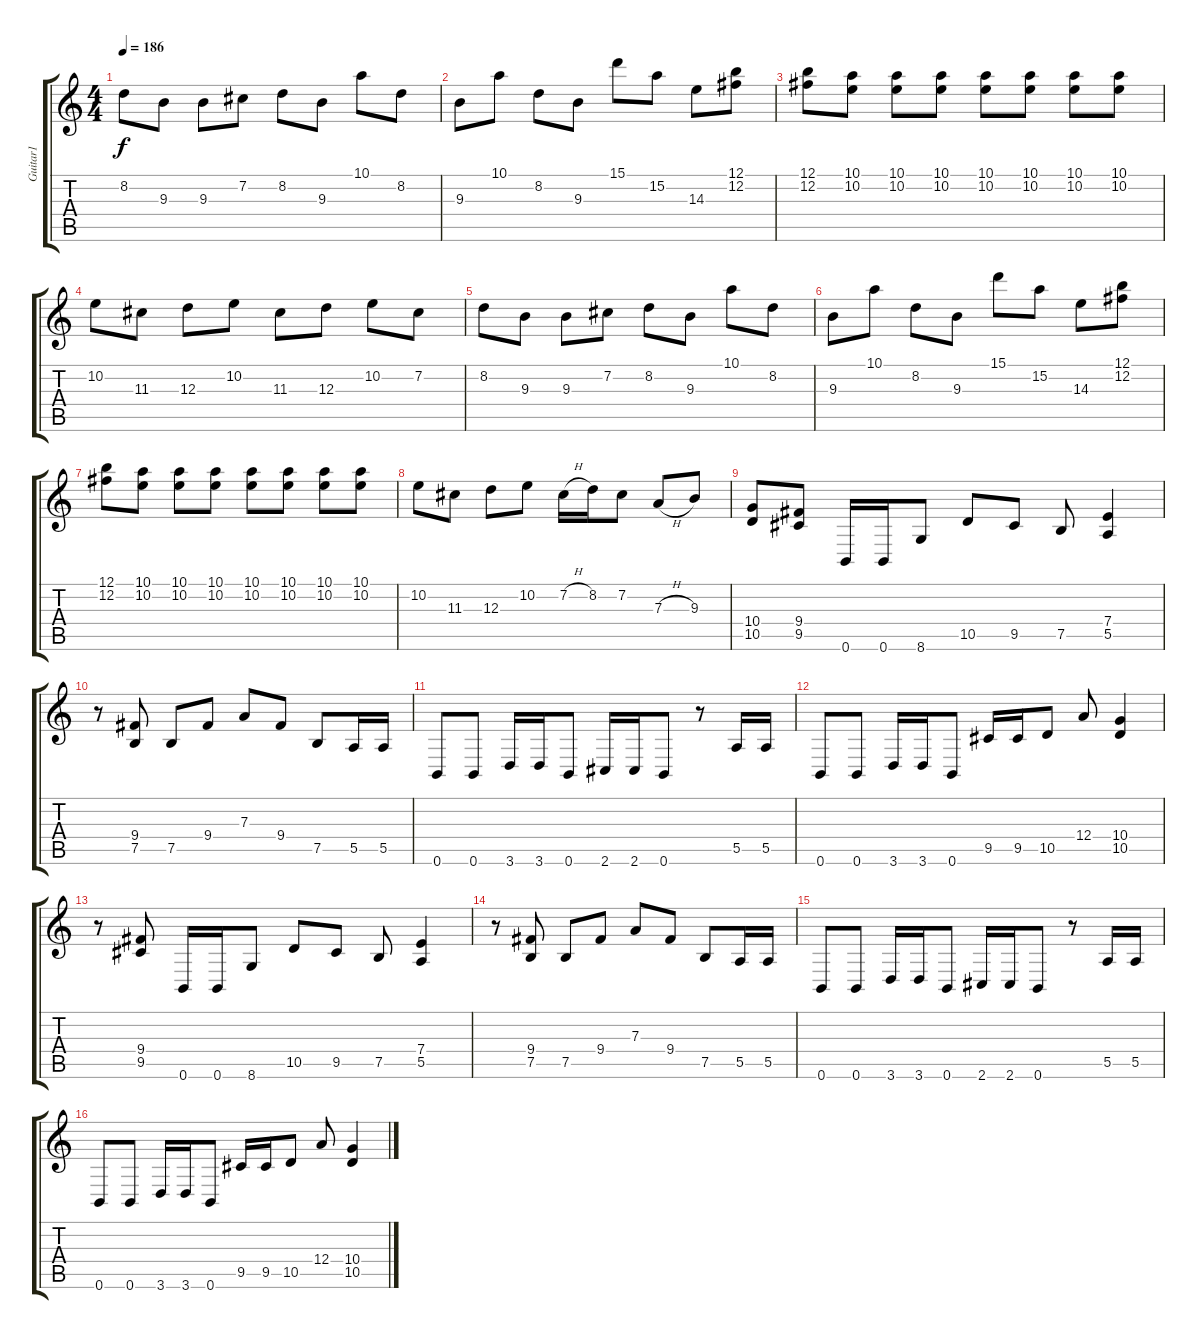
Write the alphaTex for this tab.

\track ("Guitar1" "Guitar1") {instrument distortionguitar}
\staff {score tabs}
\tuning (B3 Gb3 D3 A2 E2 B1) {hide}
\ts (4 4)
\tempo 186
\clef g2
\ks c
8.2.8{dy f} 9.3.8 9.3.8 7.2.8 8.2.8 9.3.8 10.1.8 8.2.8 |
9.3.8 10.1.8 8.2.8 9.3.8 15.1.8 15.2.8 14.3.8 (12.1 12.2).8 |
(12.1 12.2).8 (10.1 10.2).8 (10.1 10.2).8 (10.1 10.2).8 (10.1 10.2).8 (10.1 10.2).8 (10.1 10.2).8 (10.1 10.2).8 |
10.2.8 11.3.8 12.3.8 10.2.8 11.3.8 12.3.8 10.2.8 7.2.8 |
8.2.8 9.3.8 9.3.8 7.2.8 8.2.8 9.3.8 10.1.8 8.2.8 |
9.3.8 10.1.8 8.2.8 9.3.8 15.1.8 15.2.8 14.3.8 (12.1 12.2).8 |
(12.1 12.2).8 (10.1 10.2).8 (10.1 10.2).8 (10.1 10.2).8 (10.1 10.2).8 (10.1 10.2).8 (10.1 10.2).8 (10.1 10.2).8 |
10.2.8 11.3.8 12.3.8 10.2.8 7.2{h}.16 8.2.16 7.2.8 7.3{h}.8 9.3.8 |
(10.4 10.5).8 (9.4 9.5).8 0.6.16 0.6.16 8.6.8 10.5.8 9.5.8 7.5.8 (7.4 5.5).4 |
r.8 (9.4 7.5).8 7.5.8 9.4.8 7.3.8 9.4.8 7.5.8 5.5.16 5.5.16 |
0.6.8 0.6.8 3.6.16 3.6.16 0.6.8 2.6.16 2.6.16 0.6.8 r.8 5.5.16 5.5.16 |
0.6.8 0.6.8 3.6.16 3.6.16 0.6.8 9.5.16 9.5.16 10.5.8 12.4.8 (10.4 10.5).4 |
r.8 (9.4 9.5).8 0.6.16 0.6.16 8.6.8 10.5.8 9.5.8 7.5.8 (7.4 5.5).4 |
r.8 (9.4 7.5).8 7.5.8 9.4.8 7.3.8 9.4.8 7.5.8 5.5.16 5.5.16 |
0.6.8 0.6.8 3.6.16 3.6.16 0.6.8 2.6.16 2.6.16 0.6.8 r.8 5.5.16 5.5.16 |
0.6.8 0.6.8 3.6.16 3.6.16 0.6.8 9.5.16 9.5.16 10.5.8 12.4.8 (10.4 10.5).4
